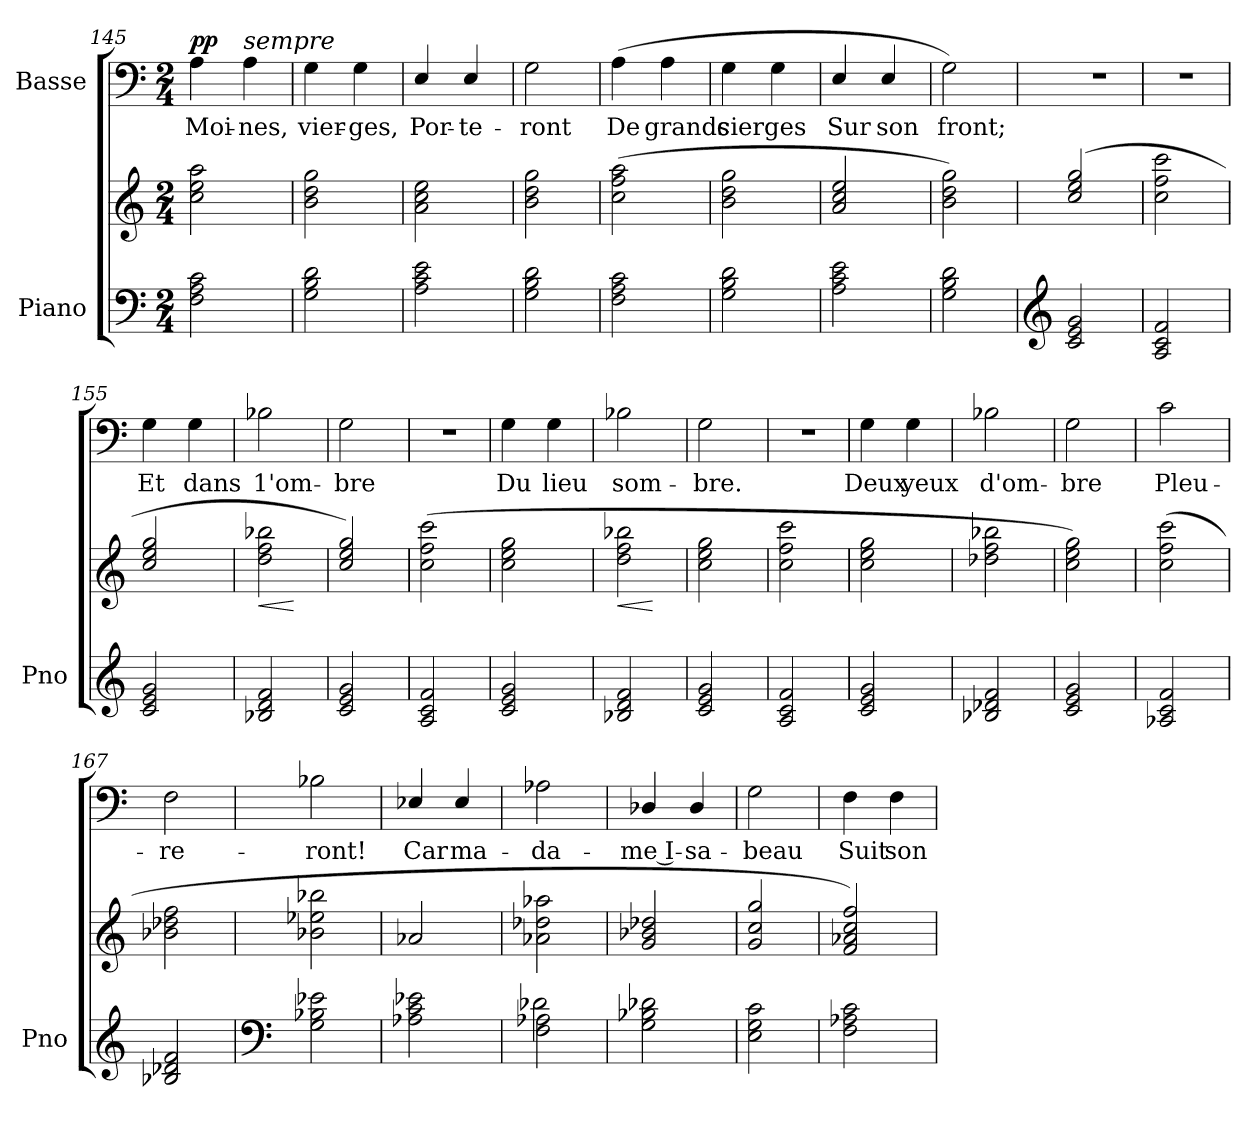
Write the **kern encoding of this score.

**kern	**kern	**dynam	**kern	**text	**dynam
*part2	*part2	*part2	*part1	*part1	*part1
*staff3	*staff2	*staff2/3	*staff1	*staff1	*staff1
*I"Piano	*	*	*I"Basse	*	*
*I'Pno	*	*	*	*	*
*clefF4	*clefG2	*	*clefF4	*	*
*k[]	*k[]	*	*k[]	*	*
*M2/4	*M2/4	*	*M2/4	*	*
=145	=145	=145	=145	=145	=145
!	!	!	!	!LO:LY:b	!LO:DY:a
2F\ 2A\ 2c\	2cc\ 2ee\ 2aa\	.	4A\	Moi-	pp
!	!	!	!LO:TX:a:i:t=sempre	!	!
!	!	!	!	!LO:LY:b	!
.	.	.	4A\	-nes,	.
=146	=146	=146	=146	=146	=146
!	!	!	!	!LO:LY:b	!
2G\ 2B\ 2d\	2b\ 2dd\ 2gg\	.	4G\	vier-	.
!	!	!	!	!LO:LY:b	!
.	.	.	4G\	-ges,	.
=147	=147	=147	=147	=147	=147
!	!	!	!	!LO:LY:b	!
2A\ 2c\ 2e\	2a\ 2cc\ 2ee\	.	4E/	Por-	.
!	!	!	!	!LO:LY:b	!
.	.	.	4E/	-te-	.
=148	=148	=148	=148	=148	=148
!	!	!	!	!LO:LY:b	!
2G\ 2B\ 2d\	2b\ 2dd\ 2gg\	.	2G\	-ront	.
!!LO:LB:g=z
=149	=149	=149	=149	=149	=149
*k[]	*k[]	*	*k[]	*	*
!	!	!	!	!LO:LY:b	!
2F\ 2A\ 2c\	(>2cc\ 2ff\ 2aa\	.	(>4A\	De	.
!	!	!	!	!LO:LY:b	!
.	.	.	4A\	grands	.
=150	=150	=150	=150	=150	=150
!	!	!	!	!LO:LY:b	!
2G\ 2B\ 2d\	2b\ 2dd\ 2gg\	.	4G\	cierges	.
.	.	.	4G\	.	.
=151	=151	=151	=151	=151	=151
!	!	!	!	!LO:LY:b	!
2A\ 2c\ 2e\	2a/ 2cc/ 2ee/	.	4E/	Sur	.
!	!	!	!	!LO:LY:b	!
.	.	.	4E/	son	.
=152	=152	=152	=152	=152	=152
!	!	!	!	!LO:LY:b	!
2G\ 2B\ 2d\	2b\ 2dd\ 2gg\)	.	2G\)	front;	.
=153	=153	=153	=153	=153	=153
*clefG2	*	*	*	*	*
2c/ 2e/ 2g/	(>2cc/ 2ee/ 2gg/	.	2r	.	.
=154	=154	=154	=154	=154	=154
2A/ 2c/ 2f/	2cc\ 2ff\ 2ccc\	.	2r	.	.
=155	=155	=155	=155	=155	=155
!	!	!	!	!LO:LY:b	!
2c/ 2e/ 2g/	2cc/ 2ee/ 2gg/	.	4G\	Et	.
!	!	!	!	!LO:LY:b	!
.	.	.	4G\	dans	.
=156	=156	=156	=156	=156	=156
!	!	!LO:HP:b	!	!	!
!	!	!LO:HP:n=1:b	!	!LO:LY:b	!
2B-X/ 2d/ 2f/	2dd\ 2ff\ 2bb-X\	< >	2B-X\	1'om-	.
.	.	] [	.	.	.
=157	=157	=157	=157	=157	=157
!	!	!	!	!LO:LY:b	!
2c/ 2e/ 2g/	2cc/ 2ee/ 2gg/)	.	2G\	-bre	.
!!LO:PB:g=z
=158	=158	=158	=158	=158	=158
*k[]	*k[]	*	*	*	*
2A/ 2c/ 2f/	(>2cc\ 2ff\ 2ccc\	.	2r	.	.
=159	=159	=159	=159	=159	=159
!	!	!	!	!LO:LY:b	!
2c/ 2e/ 2g/	2cc\ 2ee\ 2gg\	.	4G\	Du	.
!	!	!	!	!LO:LY:b	!
.	.	.	4G\	lieu	.
=160	=160	=160	=160	=160	=160
!	!	!LO:HP:b	!	!	!
!	!	!LO:HP:n=1:b	!	!LO:LY:b	!
2B-X/ 2d/ 2f/	2dd\ 2ff\ 2bb-X\	< >	2B-X\	som-	.
.	.	] [	.	.	.
=161	=161	=161	=161	=161	=161
!	!	!	!	!LO:LY:b	!
2c/ 2e/ 2g/	2cc\ 2ee\ 2gg\	.	2G\	-bre.	.
=162	=162	=162	=162	=162	=162
2A/ 2c/ 2f/	2cc\ 2ff\ 2ccc\	.	2r	.	.
=163	=163	=163	=163	=163	=163
!	!	!	!	!LO:LY:b	!
2c/ 2e/ 2g/	2cc\ 2ee\ 2gg\	.	4G\	Deux	.
!	!	!	!	!LO:LY:b	!
.	.	.	4G\	yeux	.
=164	=164	=164	=164	=164	=164
!	!	!	!	!LO:LY:b	!
2B-X/ 2d-X/ 2f/	2dd-X\ 2ff\ 2bb-X\	.	2B-X\	d'om-	.
=165	=165	=165	=165	=165	=165
!	!	!	!	!LO:LY:b	!
2c/ 2e/ 2g/	2cc\ 2ee\ 2gg\)	.	2G\	-bre	.
!!LO:LB:g=z
=166	=166	=166	=166	=166	=166
*k[]	*k[]	*	*	*	*
!	!	!	!	!LO:LY:b	!
2A-X/ 2c/ 2f/	(>2cc\ 2ff\ 2ccc\	.	2c\	Pleu-	.
=167	=167	=167	=167	=167	=167
!	!	!	!	!LO:LY:b	!
2B-X/ 2d-X/ 2f/	2b-X\ 2dd-X\ 2ff\	.	2F\	-re-	.
=168	=168	=168	=168	=168	=168
*clefF4	*	*	*	*	*
!	!	!	!	!LO:LY:b	!
2G\ 2B-X\ 2e-X\	2b-X\ 2ee-X\ 2bb-X\	.	2B-X\	-ront!	.
=169	=169	=169	=169	=169	=169
!	!	!	!	!LO:LY:b	!
2A-X\ 2c\ 2e-X\	2a-X/	.	4E-X/	Car	.
!	!	!	!	!LO:LY:b	!
.	.	.	4E-/	ma-	.
=170	=170	=170	=170	=170	=170
*^	*	*	*	*	*
!	!	!	!	!	!LO:LY:b	!
2F\ 2A-X\	2d-X\	2a-X\ 2dd-X\ 2aa-X\	.	2A-X\	-da-	.
=171	=171	=171	=171	=171	=171	=171
!	!	!	!	!	!LO:LY:b	!
*v	*v	*	*	*	*	*
2G\ 2B-X\ 2d-X\	2g/ 2b-X/ 2dd-X/	.	4D-X/	-me I-	.
!	!	!	!	!LO:LY:b	!
.	.	.	4D-/	-sa-	.
=172	=172	=172	=172	=172	=172
!	!	!	!	!LO:LY:b	!
2E\ 2G\ 2c\	2g/ 2cc/ 2gg/	.	2G\	-beau	.
=173	=173	=173	=173	=173	=173
!	!	!	!	!LO:LY:b	!
2F\ 2A-X\ 2c\	2f/ 2a-X/ 2cc/ 2ff/)	.	4F\	Suit	.
!	!	!	!	!LO:LY:b	!
.	.	.	4F\	son	.
=	=	=	=	=	=
*-	*-	*-	*-	*-	*-
